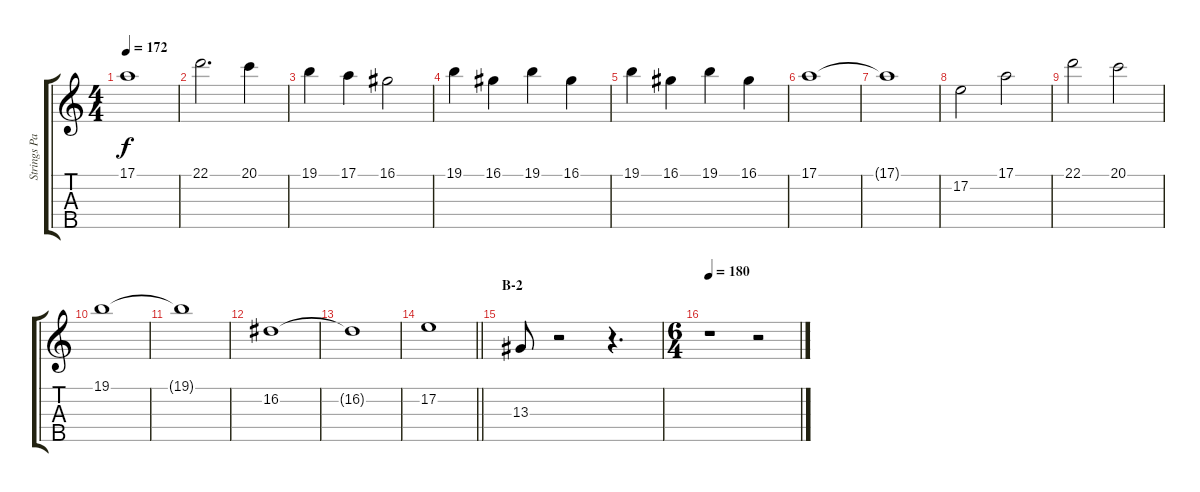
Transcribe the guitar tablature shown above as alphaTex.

\track ("Strings Pad I" "Strings Pa") {instrument stringensemble2}
\staff {score tabs}
\tuning (E4 B3 G3 D3 A2) {hide}
\ts (4 4)
\tempo 172
\clef g2
\ks c
17.1{t}.1{dy f} |
22.1.2{d} 20.1.4 |
19.1.4 17.1.4 16.1.2 |
19.1.4 16.1.4 19.1.4 16.1.4 |
19.1.4 16.1.4 19.1.4 16.1.4 |
17.1.1 |
17.1{t}.1 |
17.2.2 17.1.2 |
22.1.2 20.1.2 |
19.1.1 |
19.1{t}.1 |
16.2.1 |
16.2{t}.1 |
\barLineRight lightlight
17.2.1 |
\section ("" "B-2")
13.3.8 r.2 r.4{d} |
\ts (6 4)
\tempo 180
r.1 r.2
